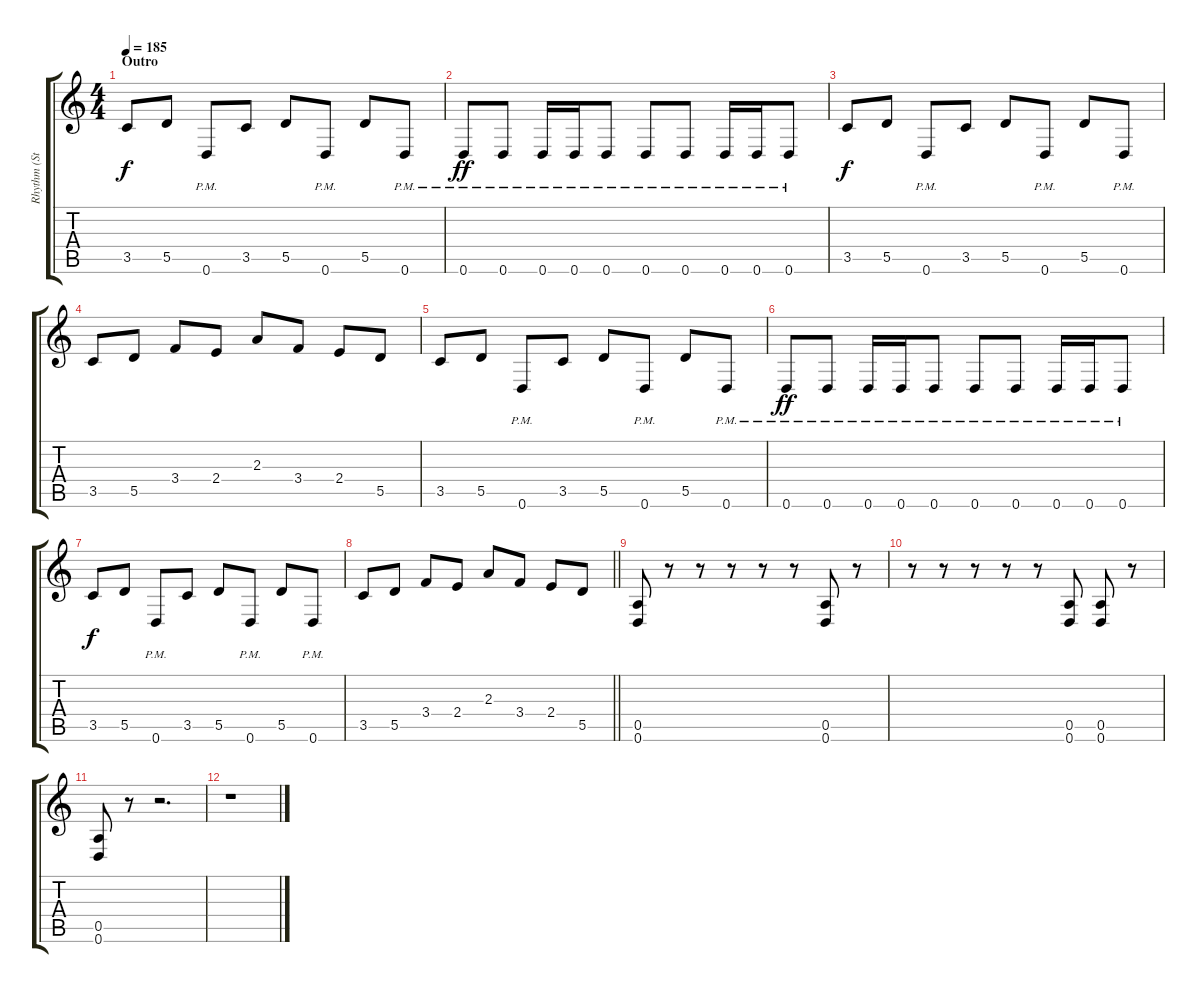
\track ("Rhythm (Standard Tuning)" "Rhythm (St") {mute instrument overdrivenguitar}
\staff {score tabs}
\tuning (E4 B3 G3 D3 A2 D2) {hide}
\ts (4 4)
\section ("" "Outro")
\tempo 185
\clef g2
\ks c
3.5.8{dy f} 5.5.8 0.6{pm}.8 3.5.8 5.5.8 0.6{pm}.8 5.5.8 0.6{pm}.8 |
0.6{pm}.8{dy ff} 0.6{pm}.8 0.6{pm}.16 0.6{pm}.16 0.6{pm}.8 0.6{pm}.8 0.6{pm}.8 0.6{pm}.16 0.6{pm}.16 0.6{pm}.8 |
3.5.8{dy f} 5.5.8 0.6{pm}.8 3.5.8 5.5.8 0.6{pm}.8 5.5.8 0.6{pm}.8 |
3.5.8 5.5.8 3.4.8 2.4.8 2.3.8 3.4.8 2.4.8 5.5.8 |
3.5.8 5.5.8 0.6{pm}.8 3.5.8 5.5.8 0.6{pm}.8 5.5.8 0.6{pm}.8 |
0.6{pm}.8{dy ff} 0.6{pm}.8 0.6{pm}.16 0.6{pm}.16 0.6{pm}.8 0.6{pm}.8 0.6{pm}.8 0.6{pm}.16 0.6{pm}.16 0.6{pm}.8 |
3.5.8{dy f} 5.5.8 0.6{pm}.8 3.5.8 5.5.8 0.6{pm}.8 5.5.8 0.6{pm}.8 |
\barLineRight lightlight
3.5.8 5.5.8 3.4.8 2.4.8 2.3.8 3.4.8 2.4.8 5.5.8 |
(0.5 0.6).8 r.8 r.8 r.8 r.8 r.8 (0.5 0.6).8 r.8 |
r.8 r.8 r.8 r.8 r.8 (0.5 0.6).8 (0.5 0.6).8 r.8 |
(0.5 0.6).8 r.8 r.2{d} |
r.1
